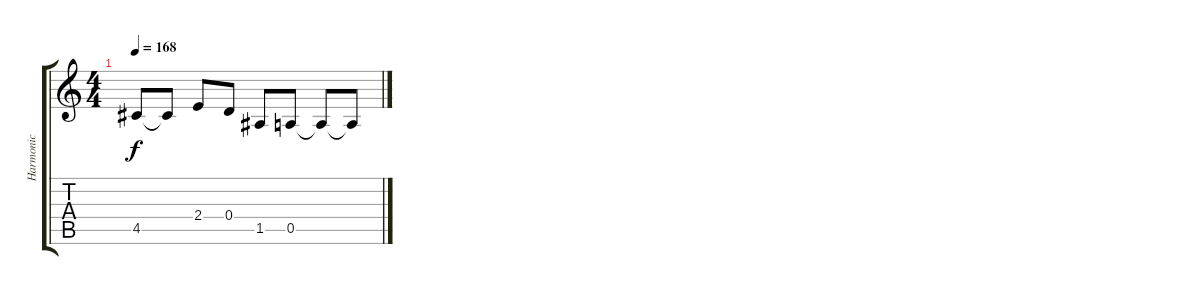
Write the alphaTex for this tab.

\track ("Harmonic" "Harmonic") {instrument distortionguitar}
\staff {score tabs}
\tuning (E4 B3 G3 D3 A2 D2) {hide}
\ts (4 4)
\tempo 168
\clef g2
\ks c
4.5{t}.8{dy f} 4.5{t}.8 2.4.8 0.4.8 1.5.8 0.5.8 0.5{t}.8 0.5{t}.8
